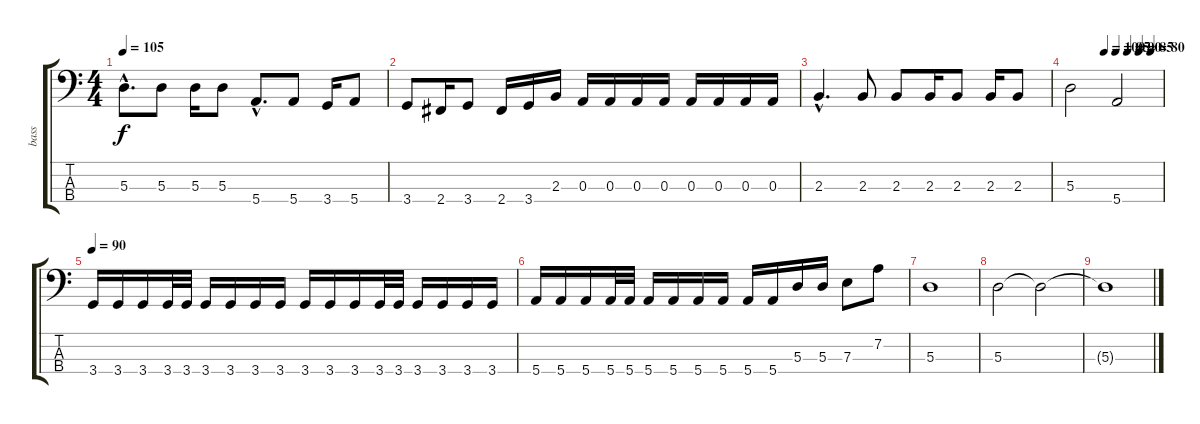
\track ("bass" "bass") {instrument electricbassfinger}
\staff {score tabs}
\tuning (G2 D2 A1 E1) {hide}
\ts (4 4)
\tempo 105
\clef f4
\ks c
5.3{hac}.8{d dy f} 5.3.8 5.3.16 5.3.8 5.4{hac}.8{d} 5.4.8 3.4.16 5.4.8 |
3.4.8 2.4.16 3.4.8 2.4.16 3.4.16 2.3.16 0.3.16 0.3.16 0.3.16 0.3.16 0.3.16 0.3.16 0.3.16 0.3.16 |
2.3{hac}.4{d} 2.3.8 2.3.8 2.3.16 2.3.8 2.3.16 2.3.8 |
\tempo (100 0.375)
\tempo (95 0.5)
\tempo (90 0.625)
\tempo (85 0.75)
\tempo (80 0.875)
5.3.2 5.4.2 |
\tempo 90
3.4.16 3.4.16 3.4.16 3.4.32 3.4.32 3.4.16 3.4.16 3.4.16 3.4.16 3.4.16 3.4.16 3.4.16 3.4.32 3.4.32 3.4.16 3.4.16 3.4.16 3.4.16 |
5.4.16 5.4.16 5.4.16 5.4.32 5.4.32 5.4.16 5.4.16 5.4.16 5.4.16 5.4.16 5.4.16 5.3.16 5.3.16 7.3.8 7.2.8 |
5.3.1 |
5.3.2 5.3{t}.2{volume 0} |
5.3{t}.1
